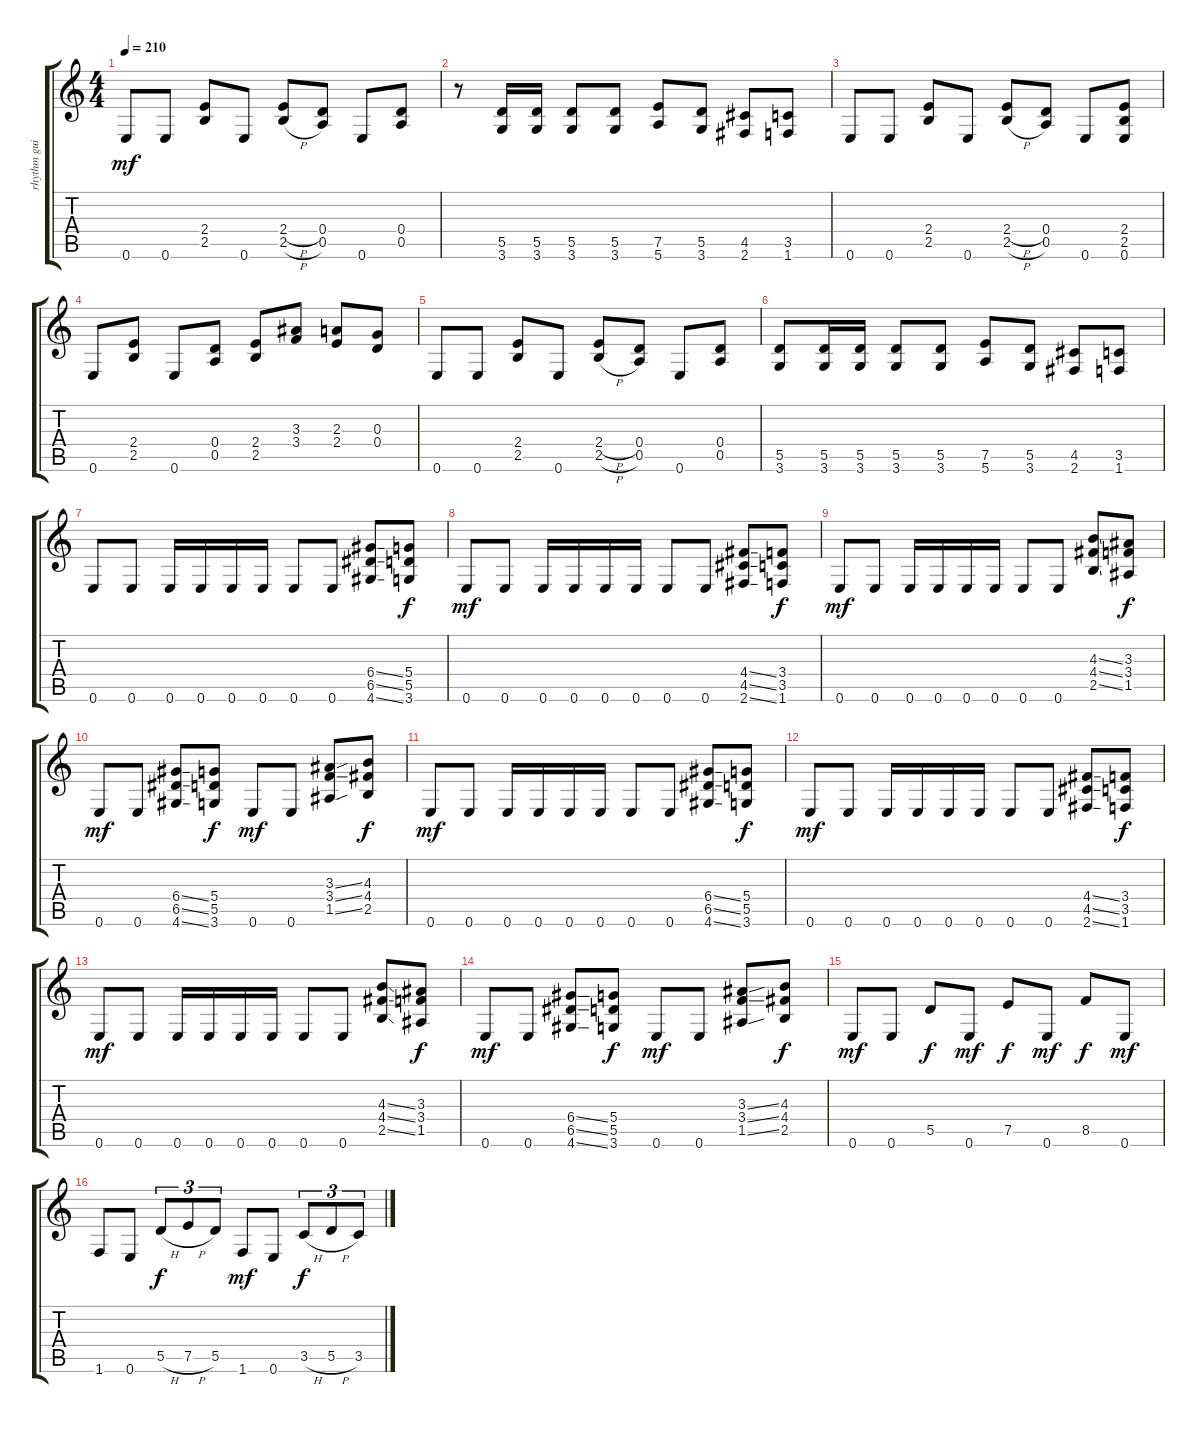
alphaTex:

\track ("rhythm guitar II" "rhythm gui") {instrument distortionguitar}
\staff {score tabs}
\tuning (E4 B3 G3 D3 A2 E2) {hide}
\ts (4 4)
\tempo 210
\clef g2
\ks c
0.6.8{dy mf} 0.6.8 (2.4 2.5).8 0.6.8 (2.4{h} 2.5{h}).8 (0.4 0.5).8 0.6.8 (0.4 0.5).8 |
r.8 (5.5 3.6).16 (5.5 3.6).16 (5.5 3.6).8 (5.5 3.6).8 (7.5 5.6).8 (5.5 3.6).8 (4.5 2.6).8 (3.5 1.6).8 |
0.6.8 0.6.8 (2.4 2.5).8 0.6.8 (2.4{h} 2.5{h}).8 (0.4 0.5).8 0.6.8 (2.4 2.5 0.6).8 |
0.6.8 (2.4 2.5).8 0.6.8 (0.4 0.5).8 (2.4 2.5).8 (3.3 3.4).8 (2.3 2.4).8 (0.3 0.4).8 |
0.6.8 0.6.8 (2.4 2.5).8 0.6.8 (2.4{h} 2.5{h}).8 (0.4 0.5).8 0.6.8 (0.4 0.5).8 |
(5.5 3.6).8 (5.5 3.6).16 (5.5 3.6).16 (5.5 3.6).8 (5.5 3.6).8 (7.5 5.6).8 (5.5 3.6).8 (4.5 2.6).8 (3.5 1.6).8 |
0.6.8 0.6.8 0.6.16 0.6.16 0.6.16 0.6.16 0.6.8 0.6.8 (6.4{ss} 6.5{ss} 4.6{ss}).8 (5.4 5.5 3.6).8{dy f} |
0.6.8{dy mf} 0.6.8 0.6.16 0.6.16 0.6.16 0.6.16 0.6.8 0.6.8 (4.4{ss} 4.5{ss} 2.6{ss}).8 (3.4 3.5 1.6).8{dy f} |
0.6.8{dy mf} 0.6.8 0.6.16 0.6.16 0.6.16 0.6.16 0.6.8 0.6.8 (4.3{ss} 4.4{ss} 2.5{ss}).8 (3.3 3.4 1.5).8{dy f} |
0.6.8{dy mf} 0.6.8 (6.4{ss} 6.5{ss} 4.6{ss}).8 (5.4 5.5 3.6).8{dy f} 0.6.8{dy mf} 0.6.8 (3.3{ss} 3.4{ss} 1.5{ss}).8 (4.3 4.4 2.5).8{dy f} |
0.6.8{dy mf} 0.6.8 0.6.16 0.6.16 0.6.16 0.6.16 0.6.8 0.6.8 (6.4{ss} 6.5{ss} 4.6{ss}).8 (5.4 5.5 3.6).8{dy f} |
0.6.8{dy mf} 0.6.8 0.6.16 0.6.16 0.6.16 0.6.16 0.6.8 0.6.8 (4.4{ss} 4.5{ss} 2.6{ss}).8 (3.4 3.5 1.6).8{dy f} |
0.6.8{dy mf} 0.6.8 0.6.16 0.6.16 0.6.16 0.6.16 0.6.8 0.6.8 (4.3{ss} 4.4{ss} 2.5{ss}).8 (3.3 3.4 1.5).8{dy f} |
0.6.8{dy mf} 0.6.8 (6.4{ss} 6.5{ss} 4.6{ss}).8 (5.4 5.5 3.6).8{dy f} 0.6.8{dy mf} 0.6.8 (3.3{ss} 3.4{ss} 1.5{ss}).8 (4.3 4.4 2.5).8{dy f} |
0.6.8{dy mf} 0.6.8 5.5.8{dy f} 0.6.8{dy mf} 7.5.8{dy f} 0.6.8{dy mf} 8.5.8{dy f} 0.6.8{dy mf} |
1.6.8 0.6.8 5.5{h}.8{tu (3 2) dy f} 7.5{h}.8{tu (3 2)} 5.5.8{tu (3 2)} 1.6.8{dy mf} 0.6.8 3.5{h}.8{tu (3 2) dy f} 5.5{h}.8{tu (3 2)} 3.5.8{tu (3 2)}
